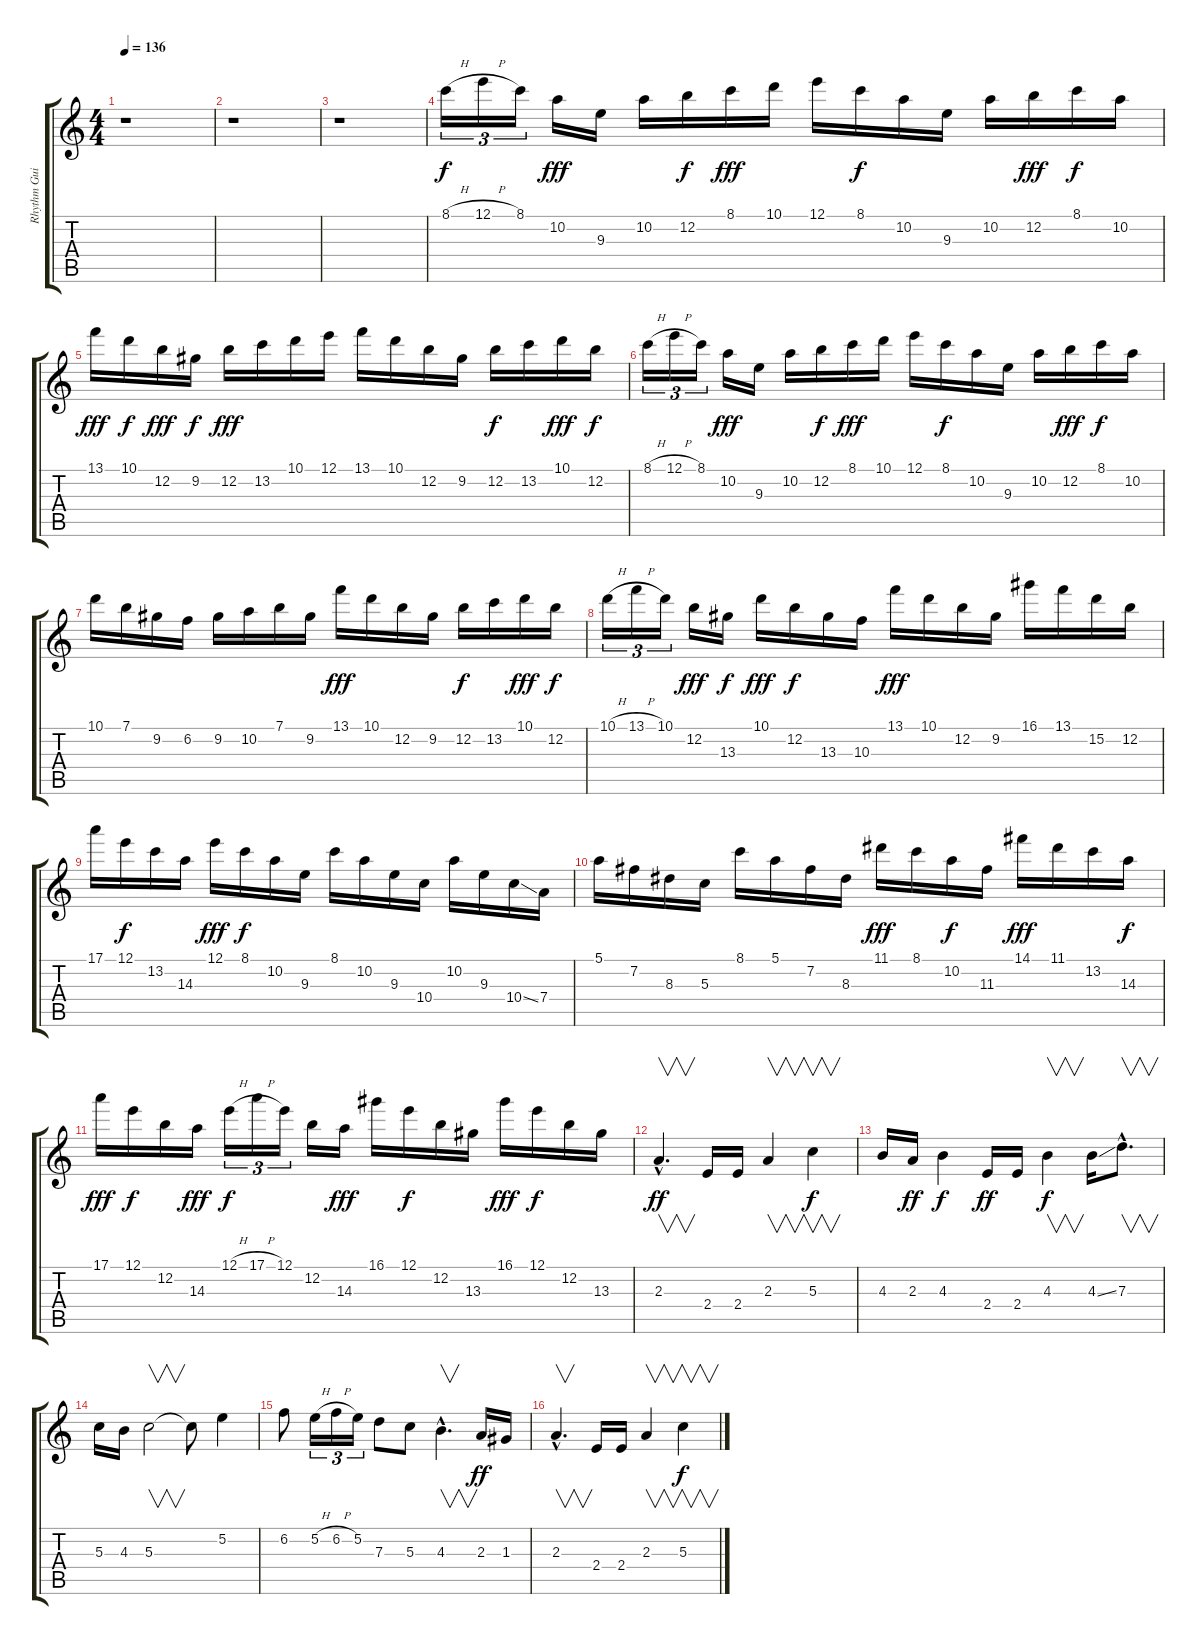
\track ("Rhythm Guitar" "Rhythm Gui") {instrument overdrivenguitar}
\staff {score tabs}
\tuning (E4 B3 G3 D3 A2 E2) {hide}
\ts (4 4)
\tempo 136
\clef g2
\ks c
r.1{dy f} |
r.1 |
r.1 |
8.1{h}.16{tu (3 2)} 12.1{h}.16{tu (3 2)} 8.1.16{tu (3 2)} 10.2.16{dy fff} 9.3.16 10.2.16 12.2.16{dy f} 8.1.16{dy fff} 10.1.16 12.1.16 8.1.16{dy f} 10.2.16 9.3.16 10.2.16 12.2.16{dy fff} 8.1.16{dy f} 10.2.16 |
13.1.16{dy fff} 10.1.16{dy f} 12.2.16{dy fff} 9.2.16{dy f} 12.2.16{dy fff} 13.2.16 10.1.16 12.1.16 13.1.16 10.1.16 12.2.16 9.2.16 12.2.16{dy f} 13.2.16 10.1.16{dy fff} 12.2.16{dy f} |
8.1{h}.16{tu (3 2)} 12.1{h}.16{tu (3 2)} 8.1.16{tu (3 2)} 10.2.16{dy fff} 9.3.16 10.2.16 12.2.16{dy f} 8.1.16{dy fff} 10.1.16 12.1.16 8.1.16{dy f} 10.2.16 9.3.16 10.2.16 12.2.16{dy fff} 8.1.16{dy f} 10.2.16 |
10.1.16 7.1.16 9.2.16 6.2.16 9.2.16 10.2.16 7.1.16 9.2.16 13.1.16{dy fff} 10.1.16 12.2.16 9.2.16 12.2.16{dy f} 13.2.16 10.1.16{dy fff} 12.2.16{dy f} |
10.1{h}.16{tu (3 2)} 13.1{h}.16{tu (3 2)} 10.1.16{tu (3 2)} 12.2.16{dy fff} 13.3.16{dy f} 10.1.16{dy fff} 12.2.16{dy f} 13.3.16 10.3.16 13.1.16{dy fff} 10.1.16 12.2.16 9.2.16 16.1.16 13.1.16 15.2.16 12.2.16 |
17.1.16 12.1.16{dy f} 13.2.16 14.3.16 12.1.16{dy fff} 8.1.16{dy f} 10.2.16 9.3.16 8.1.16 10.2.16 9.3.16 10.4.16 10.2.16 9.3.16 10.4{ss}.16 7.4.16 |
5.1.16 7.2.16 8.3.16 5.3.16 8.1.16 5.1.16 7.2.16 8.3.16 11.1.16{dy fff} 8.1.16 10.2.16{dy f} 11.3.16 14.1.16{dy fff} 11.1.16 13.2.16 14.3.16{dy f} |
17.1.16{dy fff} 12.1.16{dy f} 12.2.16 14.3.16{dy fff} 12.1{h}.16{tu (3 2) dy f} 17.1{h}.16{tu (3 2)} 12.1.16{tu (3 2)} 12.2.16 14.3.16{dy fff} 16.1.16 12.1.16{dy f} 12.2.16 13.3.16 16.1.16{dy fff} 12.1.16{dy f} 12.2.16 13.3.16 |
2.3{hac}.4{v d dy ff} 2.4.16 2.4.16 2.3.4{v} 5.3.4{v dy f} |
4.3.16 2.3.16{dy ff} 4.3.4{dy f} 2.4.16{dy ff} 2.4.16 4.3.4{v dy f} 4.3{ss}.16 7.3{hac}.8{v d} |
5.3.16 4.3.16 5.3.2{v} 5.3{t}.8 5.2.4 |
6.2.8 5.2{h}.16{tu (3 2)} 6.2{h}.16{tu (3 2)} 5.2.16{tu (3 2)} 7.3.8 5.3.8 4.3{hac}.4{v d} 2.3.16{dy ff} 1.3.16 |
2.3{hac}.4{v d} 2.4.16 2.4.16 2.3.4{v} 5.3.4{v dy f}
